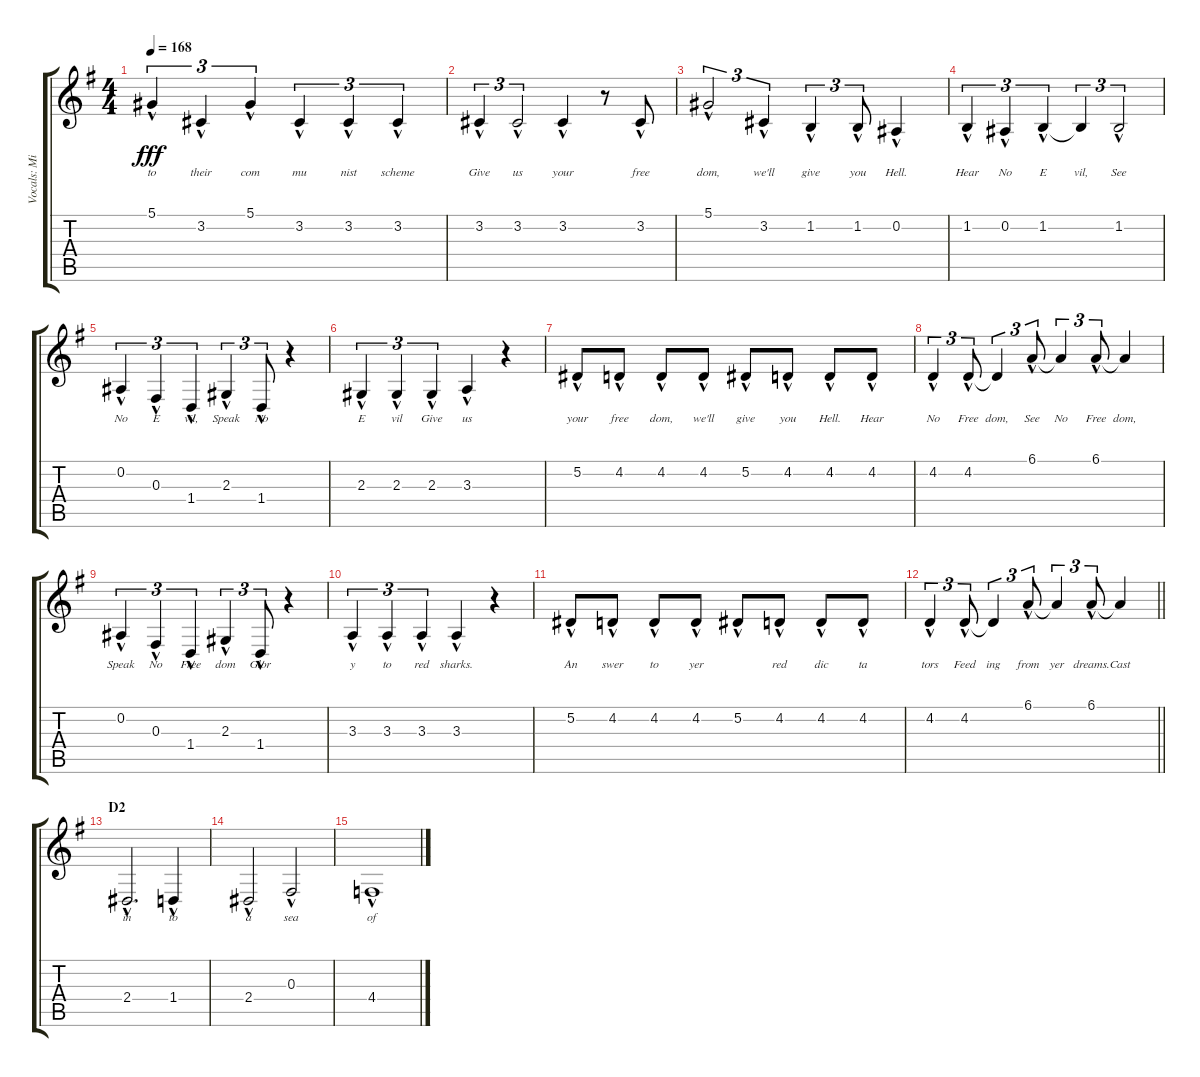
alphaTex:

\track ("Vocals: Midnight" "Vocals: Mi") {instrument lead2sawtooth}
\staff {score tabs}
\tuning (Eb4 Bb3 Gb3 Db3 Ab2 Eb2) {hide}
\ts (4 4)
\tempo 168
\clef g2
\ks g
5.1{hac}.4{tu (3 2) lyrics (0 "to") lyrics (1 "") lyrics (2 "") lyrics (3 "") lyrics (4 "") dy fff} 3.2{hac}.4{tu (3 2) lyrics (0 "their") lyrics (1 "") lyrics (2 "") lyrics (3 "") lyrics (4 "")} 5.1{hac}.4{tu (3 2) lyrics (0 "com") lyrics (1 "") lyrics (2 "") lyrics (3 "") lyrics (4 "")} 3.2{hac}.4{tu (3 2) lyrics (0 "mu") lyrics (1 "") lyrics (2 "") lyrics (3 "") lyrics (4 "")} 3.2{hac}.4{tu (3 2) lyrics (0 "nist") lyrics (1 "") lyrics (2 "") lyrics (3 "") lyrics (4 "")} 3.2{hac}.4{tu (3 2) lyrics (0 "scheme") lyrics (1 "") lyrics (2 "") lyrics (3 "") lyrics (4 "")} |
3.2{hac}.4{tu (3 2) lyrics (0 "Give") lyrics (1 "") lyrics (2 "") lyrics (3 "") lyrics (4 "")} 3.2{hac}.2{tu (3 2) lyrics (0 "us") lyrics (1 "") lyrics (2 "") lyrics (3 "") lyrics (4 "")} 3.2{hac}.4{lyrics (0 "your") lyrics (1 "") lyrics (2 "") lyrics (3 "") lyrics (4 "")} r.8 3.2{hac}.8{lyrics (0 "free") lyrics (1 "") lyrics (2 "") lyrics (3 "") lyrics (4 "")} |
5.1{hac}.2{tu (3 2) lyrics (0 "dom,") lyrics (1 "") lyrics (2 "") lyrics (3 "") lyrics (4 "")} 3.2{hac}.4{tu (3 2) lyrics (0 "we'll") lyrics (1 "") lyrics (2 "") lyrics (3 "") lyrics (4 "")} 1.2{hac}.4{tu (3 2) lyrics (0 "give") lyrics (1 "") lyrics (2 "") lyrics (3 "") lyrics (4 "")} 1.2{hac}.8{tu (3 2) lyrics (0 "you") lyrics (1 "") lyrics (2 "") lyrics (3 "") lyrics (4 "")} 0.2{hac}.4{lyrics (0 "Hell.") lyrics (1 "") lyrics (2 "") lyrics (3 "") lyrics (4 "")} |
1.2{hac}.4{tu (3 2) lyrics (0 "Hear") lyrics (1 "") lyrics (2 "") lyrics (3 "") lyrics (4 "")} 0.2{hac}.4{tu (3 2) lyrics (0 "No") lyrics (1 "") lyrics (2 "") lyrics (3 "") lyrics (4 "")} 1.2{hac}.4{tu (3 2) lyrics (0 "E") lyrics (1 "") lyrics (2 "") lyrics (3 "") lyrics (4 "")} 1.2{t}.4{tu (3 2) lyrics (0 "vil,") lyrics (1 "") lyrics (2 "") lyrics (3 "") lyrics (4 "")} 1.2{hac}.2{tu (3 2) lyrics (0 "See") lyrics (1 "") lyrics (2 "") lyrics (3 "") lyrics (4 "")} |
0.2{hac}.4{tu (3 2) lyrics (0 "No") lyrics (1 "") lyrics (2 "") lyrics (3 "") lyrics (4 "")} 0.3{hac}.4{tu (3 2) lyrics (0 "E") lyrics (1 "") lyrics (2 "") lyrics (3 "") lyrics (4 "")} 1.4{hac}.4{tu (3 2) lyrics (0 "vil,") lyrics (1 "") lyrics (2 "") lyrics (3 "") lyrics (4 "")} 2.3{hac}.4{tu (3 2) lyrics (0 "Speak") lyrics (1 "") lyrics (2 "") lyrics (3 "") lyrics (4 "")} 1.4{hac}.8{tu (3 2) lyrics (0 "No") lyrics (1 "") lyrics (2 "") lyrics (3 "") lyrics (4 "")} r.4 |
2.3{hac}.4{tu (3 2) lyrics (0 "E") lyrics (1 "") lyrics (2 "") lyrics (3 "") lyrics (4 "")} 2.3{hac}.4{tu (3 2) lyrics (0 "vil") lyrics (1 "") lyrics (2 "") lyrics (3 "") lyrics (4 "")} 2.3{hac}.4{tu (3 2) lyrics (0 "Give") lyrics (1 "") lyrics (2 "") lyrics (3 "") lyrics (4 "")} 3.3{hac}.4{lyrics (0 "us") lyrics (1 "") lyrics (2 "") lyrics (3 "") lyrics (4 "")} r.4 |
5.2{hac}.8{lyrics (0 "your") lyrics (1 "") lyrics (2 "") lyrics (3 "") lyrics (4 "")} 4.2{hac}.8{lyrics (0 "free") lyrics (1 "") lyrics (2 "") lyrics (3 "") lyrics (4 "")} 4.2{hac}.8{lyrics (0 "dom,") lyrics (1 "") lyrics (2 "") lyrics (3 "") lyrics (4 "")} 4.2{hac}.8{lyrics (0 "we'll") lyrics (1 "") lyrics (2 "") lyrics (3 "") lyrics (4 "")} 5.2{hac}.8{lyrics (0 "give") lyrics (1 "") lyrics (2 "") lyrics (3 "") lyrics (4 "")} 4.2{hac}.8{lyrics (0 "you") lyrics (1 "") lyrics (2 "") lyrics (3 "") lyrics (4 "")} 4.2{hac}.8{lyrics (0 "Hell.") lyrics (1 "") lyrics (2 "") lyrics (3 "") lyrics (4 "")} 4.2{hac}.8{lyrics (0 "Hear") lyrics (1 "") lyrics (2 "") lyrics (3 "") lyrics (4 "")} |
4.2{hac}.4{tu (3 2) lyrics (0 "No") lyrics (1 "") lyrics (2 "") lyrics (3 "") lyrics (4 "")} 4.2{hac}.8{tu (3 2) lyrics (0 "Free") lyrics (1 "") lyrics (2 "") lyrics (3 "") lyrics (4 "")} 4.2{t}.4{tu (3 2) lyrics (0 "dom,") lyrics (1 "") lyrics (2 "") lyrics (3 "") lyrics (4 "")} 6.1{hac}.8{tu (3 2) lyrics (0 "See") lyrics (1 "") lyrics (2 "") lyrics (3 "") lyrics (4 "")} 6.1{t}.4{tu (3 2) lyrics (0 "No") lyrics (1 "") lyrics (2 "") lyrics (3 "") lyrics (4 "")} 6.1{hac}.8{tu (3 2) lyrics (0 "Free") lyrics (1 "") lyrics (2 "") lyrics (3 "") lyrics (4 "")} 6.1{t}.4{lyrics (0 "dom,") lyrics (1 "") lyrics (2 "") lyrics (3 "") lyrics (4 "")} |
0.2{hac}.4{tu (3 2) lyrics (0 "Speak") lyrics (1 "") lyrics (2 "") lyrics (3 "") lyrics (4 "")} 0.3{hac}.4{tu (3 2) lyrics (0 "No") lyrics (1 "") lyrics (2 "") lyrics (3 "") lyrics (4 "")} 1.4{hac}.4{tu (3 2) lyrics (0 "Free") lyrics (1 "") lyrics (2 "") lyrics (3 "") lyrics (4 "")} 2.3{hac}.4{tu (3 2) lyrics (0 "dom") lyrics (1 "") lyrics (2 "") lyrics (3 "") lyrics (4 "")} 1.4{hac}.8{tu (3 2) lyrics (0 "Glor") lyrics (1 "") lyrics (2 "") lyrics (3 "") lyrics (4 "")} r.4 |
3.3{hac}.4{tu (3 2) lyrics (0 "y") lyrics (1 "") lyrics (2 "") lyrics (3 "") lyrics (4 "")} 3.3{hac}.4{tu (3 2) lyrics (0 "to") lyrics (1 "") lyrics (2 "") lyrics (3 "") lyrics (4 "")} 3.3{hac}.4{tu (3 2) lyrics (0 "red") lyrics (1 "") lyrics (2 "") lyrics (3 "") lyrics (4 "")} 3.3{hac}.4{lyrics (0 "sharks.") lyrics (1 "") lyrics (2 "") lyrics (3 "") lyrics (4 "")} r.4 |
5.2{hac}.8{lyrics (0 "An") lyrics (1 "") lyrics (2 "") lyrics (3 "") lyrics (4 "")} 4.2{hac}.8{lyrics (0 "swer") lyrics (1 "") lyrics (2 "") lyrics (3 "") lyrics (4 "")} 4.2{hac}.8{lyrics (0 "to") lyrics (1 "") lyrics (2 "") lyrics (3 "") lyrics (4 "")} 4.2{hac}.8{lyrics (0 "yer") lyrics (1 "") lyrics (2 "") lyrics (3 "") lyrics (4 "")} 5.2{hac}.8{lyrics (0 "") lyrics (1 "") lyrics (2 "") lyrics (3 "") lyrics (4 "")} 4.2{hac}.8{lyrics (0 "red") lyrics (1 "") lyrics (2 "") lyrics (3 "") lyrics (4 "")} 4.2{hac}.8{lyrics (0 "dic") lyrics (1 "") lyrics (2 "") lyrics (3 "") lyrics (4 "")} 4.2{hac}.8{lyrics (0 "ta") lyrics (1 "") lyrics (2 "") lyrics (3 "") lyrics (4 "")} |
\barLineRight lightlight
4.2{hac}.4{tu (3 2) lyrics (0 "tors") lyrics (1 "") lyrics (2 "") lyrics (3 "") lyrics (4 "")} 4.2{hac}.8{tu (3 2) lyrics (0 "Feed") lyrics (1 "") lyrics (2 "") lyrics (3 "") lyrics (4 "")} 4.2{t}.4{tu (3 2) lyrics (0 "ing") lyrics (1 "") lyrics (2 "") lyrics (3 "") lyrics (4 "")} 6.1{hac}.8{tu (3 2) lyrics (0 "from") lyrics (1 "") lyrics (2 "") lyrics (3 "") lyrics (4 "")} 6.1{t}.4{tu (3 2) lyrics (0 "yer") lyrics (1 "") lyrics (2 "") lyrics (3 "") lyrics (4 "")} 6.1{hac}.8{tu (3 2) lyrics (0 "dreams.") lyrics (1 "") lyrics (2 "") lyrics (3 "") lyrics (4 "")} 6.1{t}.4{lyrics (0 "Cast") lyrics (1 "") lyrics (2 "") lyrics (3 "") lyrics (4 "")} |
\section ("" "D2")
2.4{hac}.2{d lyrics (0 "in") lyrics (1 "") lyrics (2 "") lyrics (3 "") lyrics (4 "")} 1.4{hac}.4{lyrics (0 "to") lyrics (1 "") lyrics (2 "") lyrics (3 "") lyrics (4 "")} |
2.4{hac}.2{lyrics (0 "a") lyrics (1 "") lyrics (2 "") lyrics (3 "") lyrics (4 "")} 0.3{hac}.2{lyrics (0 "sea") lyrics (1 "") lyrics (2 "") lyrics (3 "") lyrics (4 "")} |
4.4{hac}.1{lyrics (0 "of") lyrics (1 "") lyrics (2 "") lyrics (3 "") lyrics (4 "")}
